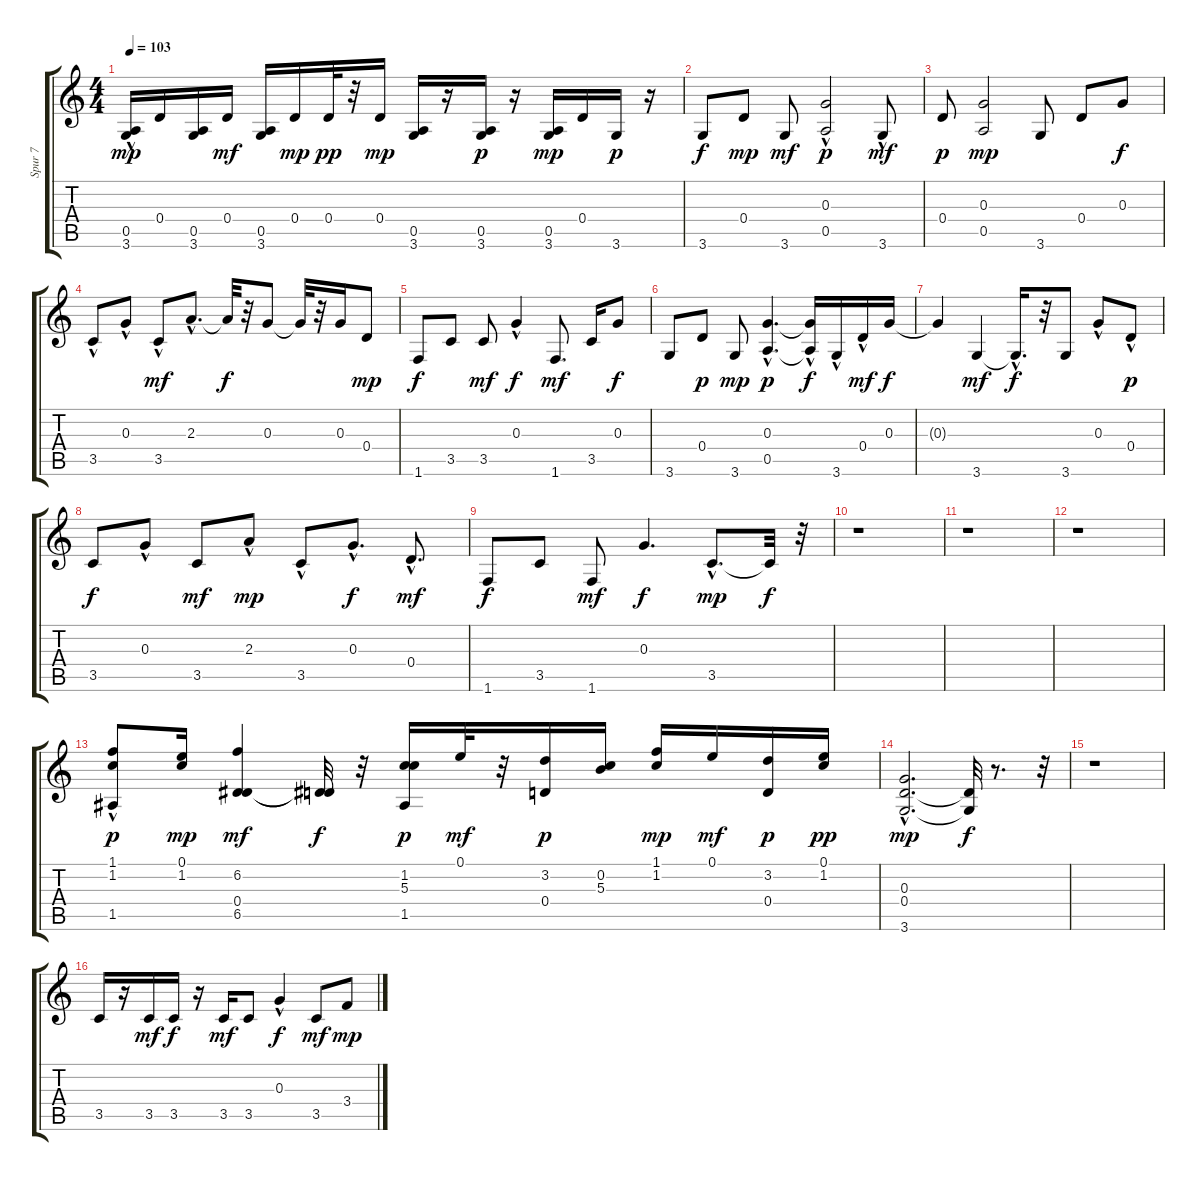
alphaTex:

\track ("Spur 7" "Spur 7") {instrument acousticguitarsteel}
\staff {score tabs}
\tuning (E4 B3 G3 D3 A2 E2) {hide}
\ts (4 4)
\tempo 103
\clef g2
\ks c
(0.5 3.6{hac}).16{dy mp} 0.4.16 (0.5 3.6).16 0.4.16{dy mf} (0.5 3.6).16 0.4.16{dy mp} 0.4.32{dy pp} r.32 0.4.16{dy mp} (0.5 3.6).16 r.16 (0.5 3.6).16{dy p} r.16 (0.5 3.6).16{dy mp} 0.4.16 3.6.16{dy p} r.16 |
3.6.8{dy f} 0.4.8{dy mp} 3.6.8{dy mf} (0.3{hac} 0.5).2{dy p} 3.6{hac}.8{dy mf} |
0.4.8{dy p} (0.3 0.5).2{dy mp} 3.6.8 0.4.8 0.3.8{dy f} |
3.5{hac}.8 0.3{hac}.8 3.5{hac}.8{dy mf} 2.3{hac}.8{d} 2.3{t}.32{dy f} r.32 0.3.8 0.3{t}.32 r.32 0.3.16 0.4.8{dy mp} |
1.6.8{dy f} 3.5.8 3.5.8{dy mf} 0.3{hac}.4{dy f} 1.6.8{d dy mf} 3.5.16 0.3.8{dy f} |
3.6.8 0.4.8{dy p} 3.6.8{dy mp} (0.3{hac} 0.5{hac}).4{d dy p} (0.3{hac t} 0.5{hac t}).16{dy f} 3.6{hac}.16 0.4{hac}.16{dy mf} 0.3.16{dy f} |
0.3{t}.4 3.6.4{dy mf} 3.6{hac t}.16{d dy f} r.32 3.6.8 0.3{hac}.8 0.4{hac}.8{dy p} |
3.5.8{dy f} 0.3{hac}.8 3.5.8{dy mf} 2.3{hac}.8{dy mp} 3.5{hac}.8 0.3{hac}.8{d dy f} 0.4{hac}.8{d dy mf} |
1.6.8{dy f} 3.5.8 1.6.8{dy mf} 0.3.4{d dy f} 3.5{hac}.8{d dy mp} 3.5{t}.32{dy f} r.32 |
r.1 |
r.1 |
r.1 |
(1.1{hac} 1.2 1.5{hac}).8{dy p} (0.1 1.2).16{dy mp} (6.2 0.4 6.5).4{dy mf} (0.4{t} 6.5{t}).32{dy f} r.32 (1.2 5.3 1.5).16{dy p} 0.1.32{dy mf} r.32 (3.2 0.4).16{dy p} (0.2 5.3).16 (1.1 1.2).16{dy mp} 0.1.16{dy mf} (3.2 0.4).16{dy p} (0.1 1.2).16{dy pp} |
(0.3{hac} 0.4{hac} 3.6{hac}).2{d dy mp} (0.4{t} 3.6{t}).32{dy f} r.8{d} r.32 |
r.1 |
3.5.16 r.16 3.5.16{dy mf} 3.5.16{dy f} r.16 3.5.16{dy mf} 3.5.8 0.3{hac}.4{dy f} 3.5.8{dy mf} 3.4.8{dy mp}
